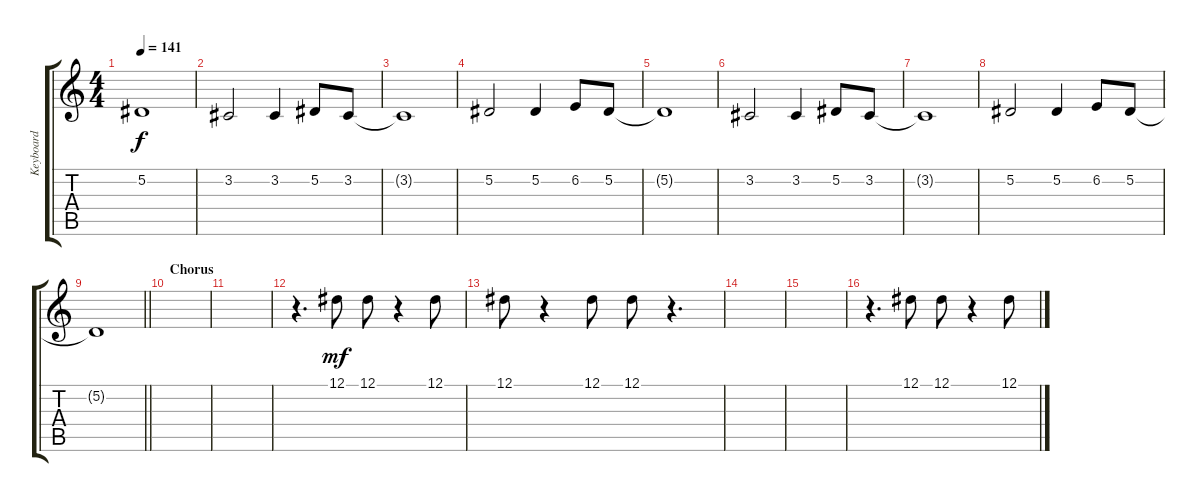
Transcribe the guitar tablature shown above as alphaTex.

\track ("Keyboard" "Keyboard") {instrument synthstrings1}
\staff {score tabs}
\tuning (Eb4 Bb3 Gb3 Db3 Ab2 Db2) {hide}
\ts (4 4)
\tempo 141
\clef g2
\ks c
5.2{t}.1{dy f} |
3.2.2 3.2.4 5.2.8 3.2.8 |
3.2{t}.1 |
5.2.2 5.2.4 6.2.8 5.2.8 |
5.2{t}.1 |
3.2.2 3.2.4 5.2.8 3.2.8 |
3.2{t}.1 |
5.2.2 5.2.4 6.2.8 5.2.8 |
\barLineRight lightlight
5.2{t}.1 |
\section ("" "Chorus")
|
|
r.4{d} 12.1.8{dy mf} 12.1.8 r.4 12.1.8 |
12.1.8 r.4 12.1.8 12.1.8 r.4{d} |
|
|
r.4{d} 12.1.8 12.1.8 r.4 12.1.8
